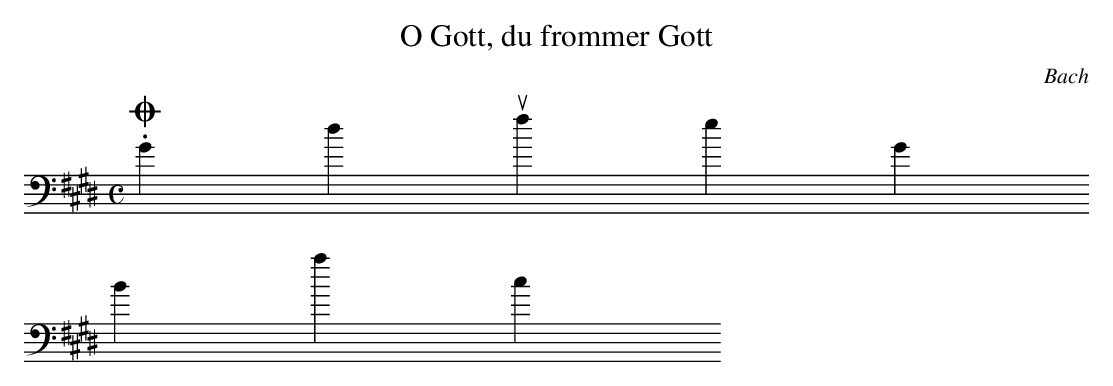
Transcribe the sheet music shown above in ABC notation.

X:1
T:O Gott, du frommer Gott
C:Bach
M:C
L:1/4
K:E bass " 4"E |e"6 7"f"6 7"g"2"f/e/ |\ Ha2z"56"^a |" 23"ba"6"g"56"d |\ e"56 7"ByHE"6"g |a" 7"f"7 46"b"47 3"B | He2z"6"d |"23"e"-5"c"6"d"56"e |\ "46"f"# 4"FHB"6 -5"d |\ e/d/ e/f/"6"g"2-6"f/e/ |Ha2za/g/ | f"-5"e"6"d"7 +6"c |HB2z"6"g |\ a"6"g"4 3"f"56 7"B |Hc2z"6 46 56"dy |\ e/d/"6"c/"46"B/"56"A" 7"B |HE3 |]
 84. O Gott, du frommer Gott
Bach
